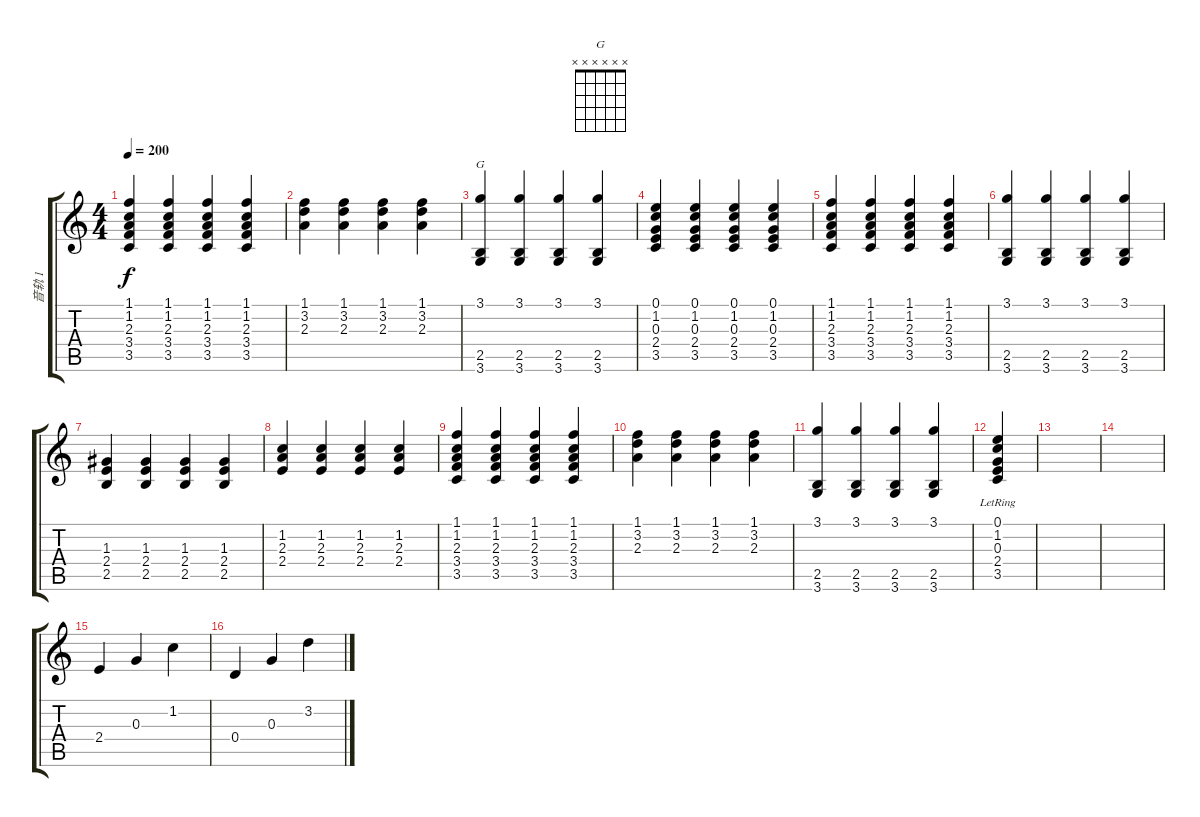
\track ("音轨 1" "音轨 1") {instrument acousticguitarsteel}
\staff {score tabs}
\tuning (E4 B3 G3 D3 A2 E2) {hide}
\chord ("G" x x x x x x)
\ts (4 4)
\tempo 200
\clef g2
\ks c
(1.1 1.2 2.3 3.4 3.5).4{dy f} (1.1 1.2 2.3 3.4 3.5).4 (1.1 1.2 2.3 3.4 3.5).4 (1.1 1.2 2.3 3.4 3.5).4 |
(1.1 3.2 2.3).4 (1.1 3.2 2.3).4 (1.1 3.2 2.3).4 (1.1 3.2 2.3).4 |
(3.1 2.5 3.6).4{ch "G"} (3.1 2.5 3.6).4 (3.1 2.5 3.6).4 (3.1 2.5 3.6).4 |
(0.1 1.2 0.3 2.4 3.5).4 (0.1 1.2 0.3 2.4 3.5).4 (0.1 1.2 0.3 2.4 3.5).4 (0.1 1.2 0.3 2.4 3.5).4 |
(1.1 1.2 2.3 3.4 3.5).4 (1.1 1.2 2.3 3.4 3.5).4 (1.1 1.2 2.3 3.4 3.5).4 (1.1 1.2 2.3 3.4 3.5).4 |
(3.1 2.5 3.6).4 (3.1 2.5 3.6).4 (3.1 2.5 3.6).4 (3.1 2.5 3.6).4 |
(1.3 2.4 2.5).4 (1.3 2.4 2.5).4 (1.3 2.4 2.5).4 (1.3 2.4 2.5).4 |
(1.2 2.3 2.4).4 (1.2 2.3 2.4).4 (1.2 2.3 2.4).4 (1.2 2.3 2.4).4 |
(1.1 1.2 2.3 3.4 3.5).4 (1.1 1.2 2.3 3.4 3.5).4 (1.1 1.2 2.3 3.4 3.5).4 (1.1 1.2 2.3 3.4 3.5).4 |
(1.1 3.2 2.3).4 (1.1 3.2 2.3).4 (1.1 3.2 2.3).4 (1.1 3.2 2.3).4 |
(3.1 2.5 3.6).4 (3.1 2.5 3.6).4 (3.1 2.5 3.6).4 (3.1 2.5 3.6).4 |
(0.1{lr} 1.2{lr} 0.3{lr} 2.4{lr} 3.5{lr}).4 |
|
|
2.4.4 0.3.4 1.2.4 |
0.4.4 0.3.4 3.2.4
